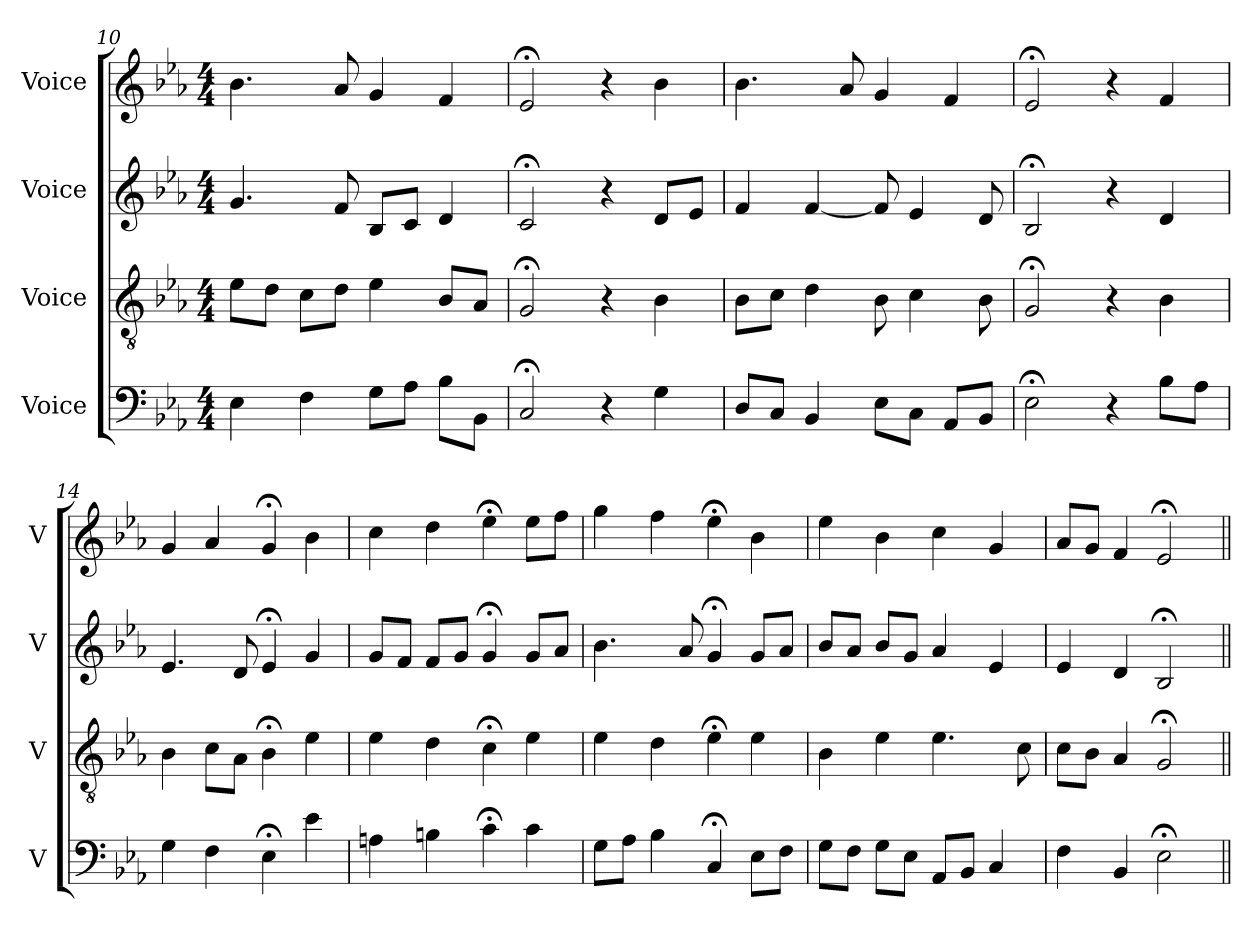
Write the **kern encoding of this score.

**kern	**kern	**kern	**kern
*part4	*part3	*part2	*part1
*staff4	*staff3	*staff2	*staff1
*I"Voice	*I"Voice	*I"Voice	*I"Voice
*I'V	*I'V	*I'V	*I'V
*clefF4	*clefGv2	*clefG2	*clefG2
*k[b-e-a-]	*k[b-e-a-]	*k[b-e-a-]	*k[b-e-a-]
*M4/4	*M4/4	*M4/4	*M4/4
=10	=10	=10	=10
4E-\	8e-\L	4.g/	4.b-\
.	8d\J	.	.
4F\	8c\L	.	.
.	8d\J	8f/	8a-/
8G\L	4e-\	8B-/L	4g/
8A-\J	.	8c/J	.
8B-\L	8B-/L	4d/	4f/
8BB-\J	8A-/J	.	.
=11	=11	=11	=11
2C;/	2G;/	2c;/	2e-;/
4r	4r	4r	4r
4G\	4B-\	8d/L	4b-\
.	.	8e-/J	.
=12	=12	=12	=12
8D/L	8B-\L	4f/	4.b-\
8C/J	8c\J	.	.
4BB-/	4d\	[4f/	.
.	.	.	8a-/
8E-\L	8B-\	8f/]	4g/
8C\J	4c\	4e-/	.
8AA-/L	.	.	4f/
8BB-/J	8B-\	8d/	.
=13	=13	=13	=13
2E-;\	2G;/	2B-;/	2e-;/
4r	4r	4r	4r
8B-\L	4B-\	4d/	4f/
8A-\J	.	.	.
!!LO:PB:g=z
=14	=14	=14	=14
4G\	4B-\	4.e-/	4g/
4F\	8c\L	.	4a-/
.	8A-\J	8d/	.
4E-;\	4B-;\	4e-;/	4g;/
4e-\	4e-\	4g/	4b-\
=15	=15	=15	=15
4An\	4e-\	8g/L	4cc\
.	.	8f/J	.
4Bn\	4d\	8f/L	4dd\
.	.	8g/J	.
4c;\	4c;\	4g;/	4ee-;\
4c\	4e-\	8g/L	8ee-\L
.	.	8a-/J	8ff\J
=16	=16	=16	=16
8G\L	4e-\	4.b-\	4gg\
8A-\J	.	.	.
4B-\	4d\	.	4ff\
.	.	8a-/	.
4C;/	4e-;\	4g;/	4ee-;\
8E-\L	4e-\	8g/L	4b-\
8F\J	.	8a-/J	.
=17	=17	=17	=17
8G\L	4B-\	8b-/L	4ee-\
8F\J	.	8a-/J	.
8G\L	4e-\	8b-/L	4b-\
8E-\J	.	8g/J	.
8AA-/L	4.e-\	4a-/	4cc\
8BB-/J	.	.	.
4C/	.	4e-/	4g/
.	8c\	.	.
=18	=18	=18	=18
4F\	8c\L	4e-/	8a-/L
.	8B-\J	.	8g/J
4BB-/	4A-/	4d/	4f/
2E-;\	2G;/	2B-;/	2e-;/
=||	=||	=||	=||
*-	*-	*-	*-
